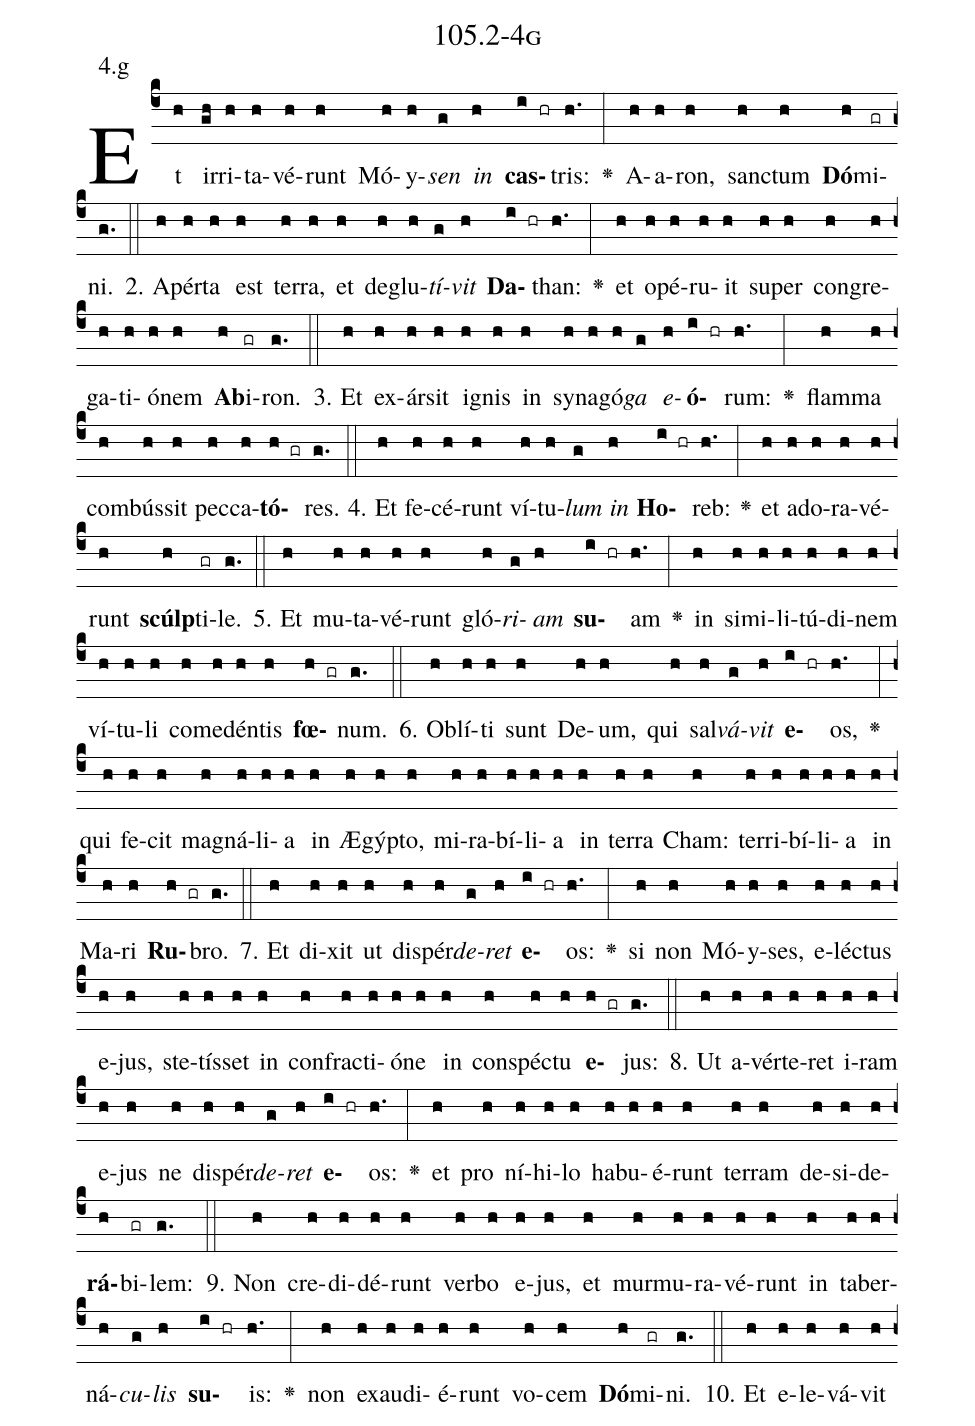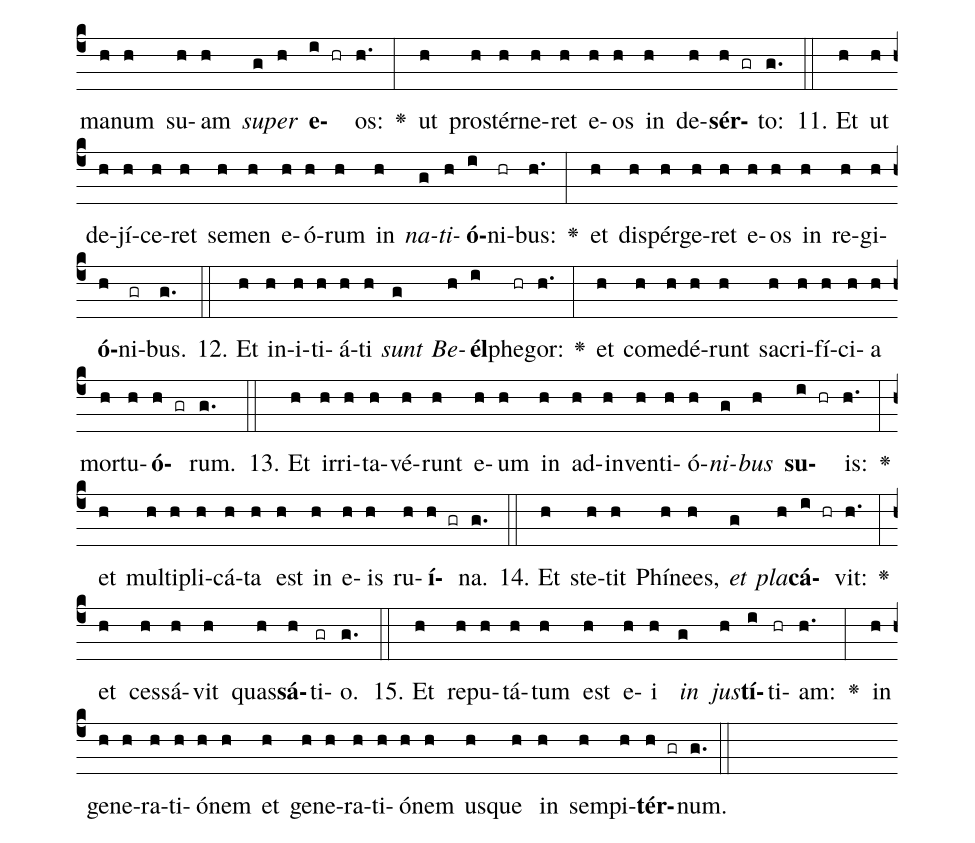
name: 105.2-4g;
annotation: 4.g;
%%
(c4)Et(h) ir(gh)ri(h)ta(h)vé(h)runt(h) Mó(h)y(h)<i>sen</i>(g) <i>in</i>(h) <b>cas</b>(i hr)tris:(h.) <v>\greheightstar</v>(:) A(h)a(h)ron,(h) sanc(h)tum(h) <b>Dó</b>(h)mi(gr)ni.(g.) (::)
2. A(h)pér(h)ta(h) est(h) ter(h)ra,(h) et(h) de(h)glu(h)<i>tí</i>(g)<i>vit</i>(h) <b>Da</b>(i hr)than:(h.) <v>\greheightstar</v>(:) et(h) o(h)pé(h)ru(h)it(h) su(h)per(h) con(h)gre(h)ga(h)ti(h)ó(h)nem(h) <b>Ab</b>(h)i(gr)ron.(g.) (::)
3. Et(h) ex(h)ár(h)sit(h) i(h)gnis(h) in(h) sy(h)na(h)gó(h)<i>ga</i>(g) <i>e</i>(h)<b>ó</b>(i hr)rum:(h.) <v>\greheightstar</v>(:) flam(h)ma(h) com(h)bús(h)sit(h) pec(h)ca(h)<b>tó</b>(h gr)res.(g.) (::)
4. Et(h) fe(h)cé(h)runt(h) ví(h)tu(h)<i>lum</i>(g) <i>in</i>(h) <b>Ho</b>(i hr)reb:(h.) <v>\greheightstar</v>(:) et(h) ad(h)o(h)ra(h)vé(h)runt(h) <b>scúlp</b>(h)ti(gr)le.(g.) (::)
5. Et(h) mu(h)ta(h)vé(h)runt(h) gló(h)<i>ri</i>(g)<i>am</i>(h) <b>su</b>(i hr)am(h.) <v>\greheightstar</v>(:) in(h) si(h)mi(h)li(h)tú(h)di(h)nem(h) ví(h)tu(h)li(h) com(h)e(h)dén(h)tis(h) <b>fœ</b>(h gr)num.(g.) (::)
6. Ob(h)lí(h)ti(h) sunt(h) De(h)um,(h) qui(h) sal(h)<i>vá</i>(g)<i>vit</i>(h) <b>e</b>(i hr)os,(h.) <v>\greheightstar</v>(:) qui(h) fe(h)cit(h) ma(h)gná(h)li(h)a(h) in(h) Æ(h)gýp(h)to,(h) mi(h)ra(h)bí(h)li(h)a(h) in(h) ter(h)ra(h) Cham:(h) ter(h)ri(h)bí(h)li(h)a(h) in(h) Ma(h)ri(h) <b>Ru</b>(h gr)bro.(g.) (::)
7. Et(h) di(h)xit(h) ut(h) dis(h)pér(h)<i>de</i>(g)<i>ret</i>(h) <b>e</b>(i hr)os:(h.) <v>\greheightstar</v>(:) si(h) non(h) Mó(h)y(h)ses,(h) e(h)léc(h)tus(h) e(h)jus,(h) ste(h)tís(h)set(h) in(h) con(h)frac(h)ti(h)ó(h)ne(h) in(h) con(h)spéc(h)tu(h) <b>e</b>(h gr)jus:(g.) (::)
8. Ut(h) a(h)vér(h)te(h)ret(h) i(h)ram(h) e(h)jus(h) ne(h) dis(h)pér(h)<i>de</i>(g)<i>ret</i>(h) <b>e</b>(i hr)os:(h.) <v>\greheightstar</v>(:) et(h) pro(h) ní(h)hi(h)lo(h) ha(h)bu(h)é(h)runt(h) ter(h)ram(h) de(h)si(h)de(h)<b>rá</b>(h)bi(gr)lem:(g.) (::)
9. Non(h) cre(h)di(h)dé(h)runt(h) ver(h)bo(h) e(h)jus,(h) et(h) mur(h)mu(h)ra(h)vé(h)runt(h) in(h) ta(h)ber(h)ná(h)<i>cu</i>(g)<i>lis</i>(h) <b>su</b>(i hr)is:(h.) <v>\greheightstar</v>(:) non(h) ex(h)au(h)di(h)é(h)runt(h) vo(h)cem(h) <b>Dó</b>(h)mi(gr)ni.(g.) (::)
10. Et(h) e(h)le(h)vá(h)vit(h) ma(h)num(h) su(h)am(h) <i>su</i>(g)<i>per</i>(h) <b>e</b>(i hr)os:(h.) <v>\greheightstar</v>(:) ut(h) pro(h)stér(h)ne(h)ret(h) e(h)os(h) in(h) de(h)<b>sér</b>(h gr)to:(g.) (::)
11. Et(h) ut(h) de(h)jí(h)ce(h)ret(h) se(h)men(h) e(h)ó(h)rum(h) in(h) <i>na</i>(g)<i>ti</i>(h)<b>ó</b>(i)ni(hr)bus:(h.) <v>\greheightstar</v>(:) et(h) di(h)spér(h)ge(h)ret(h) e(h)os(h) in(h) re(h)gi(h)<b>ó</b>(h)ni(gr)bus.(g.) (::)
12. Et(h) in(h)i(h)ti(h)á(h)ti(h) <i>sunt</i>(g) <i>Be</i>(h)<b>él</b>(i)phe(hr)gor:(h.) <v>\greheightstar</v>(:) et(h) com(h)e(h)dé(h)runt(h) sa(h)cri(h)fí(h)ci(h)a(h) mor(h)tu(h)<b>ó</b>(h gr)rum.(g.) (::)
13. Et(h) ir(h)ri(h)ta(h)vé(h)runt(h) e(h)um(h) in(h) ad(h)in(h)ven(h)ti(h)ó(h)<i>ni</i>(g)<i>bus</i>(h) <b>su</b>(i hr)is:(h.) <v>\greheightstar</v>(:) et(h) mul(h)ti(h)pli(h)cá(h)ta(h) est(h) in(h) e(h)is(h) ru(h)<b>í</b>(h gr)na.(g.) (::)
14. Et(h) ste(h)tit(h) Phí(h)nees,(h) <i>et</i>(g) <i>pla</i>(h)<b>cá</b>(i hr)vit:(h.) <v>\greheightstar</v>(:) et(h) ces(h)sá(h)vit(h) quas(h)<b>sá</b>(h)ti(gr)o.(g.) (::)
15. Et(h) re(h)pu(h)tá(h)tum(h) est(h) e(h)i(h) <i>in</i>(g) <i>jus</i>(h)<b>tí</b>(i)ti(hr)am:(h.) <v>\greheightstar</v>(:) in(h) ge(h)ne(h)ra(h)ti(h)ó(h)nem(h) et(h) ge(h)ne(h)ra(h)ti(h)ó(h)nem(h) us(h)que(h) in(h) sem(h)pi(h)<b>tér</b>(h gr)num.(g.) (::)
